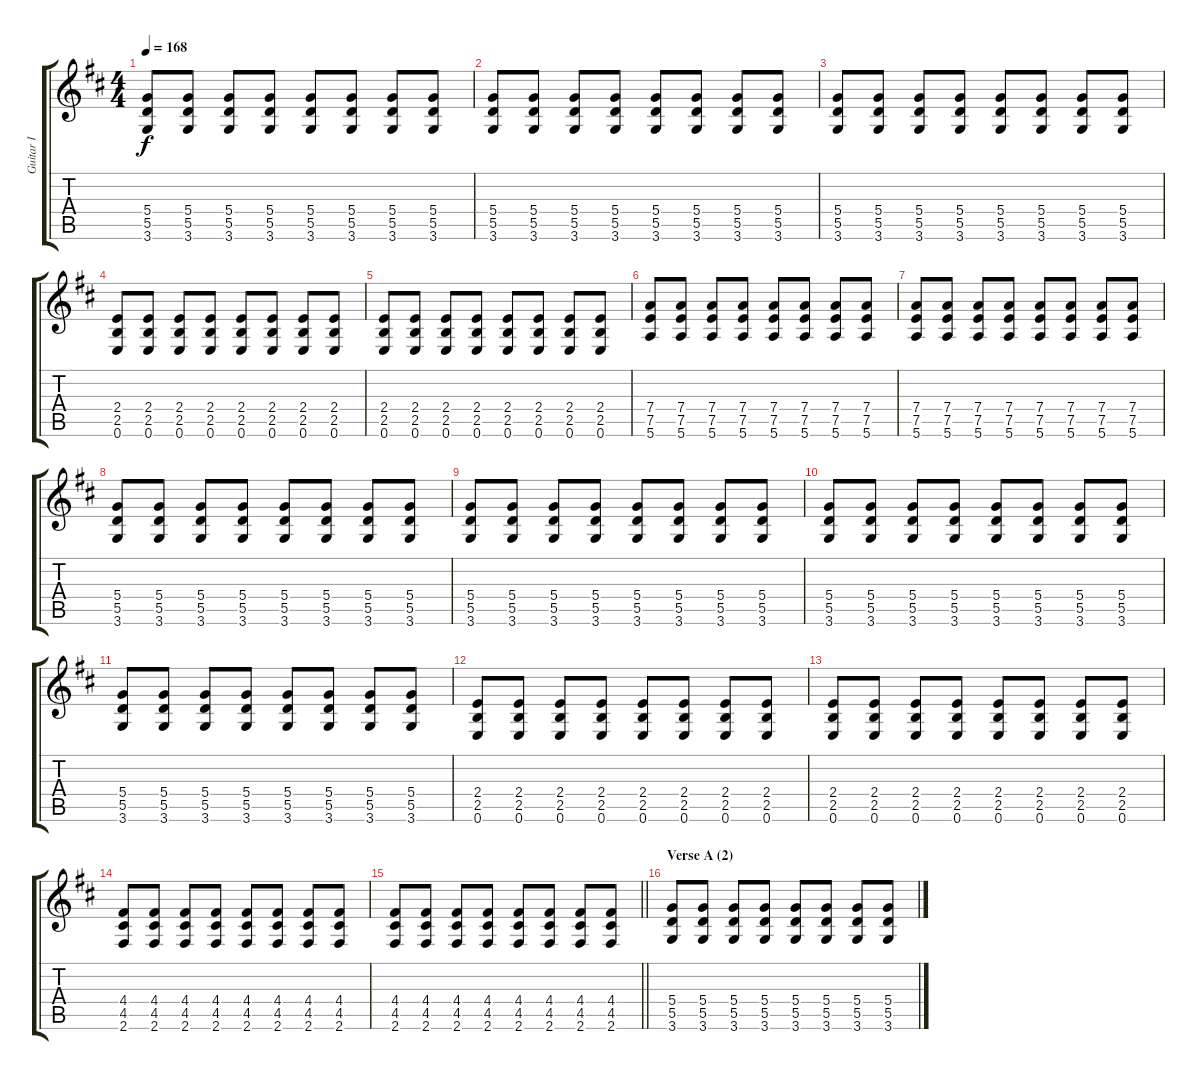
\track ("Guitar I" "Guitar I") {instrument distortionguitar}
\staff {score tabs}
\tuning (E4 B3 G3 D3 A2 E2) {hide}
\ts (4 4)
\tempo 168
\clef g2
\ks d
(5.4 5.5 3.6).8{dy f} (5.4 5.5 3.6).8 (5.4 5.5 3.6).8 (5.4 5.5 3.6).8 (5.4 5.5 3.6).8 (5.4 5.5 3.6).8 (5.4 5.5 3.6).8 (5.4 5.5 3.6).8 |
(5.4 5.5 3.6).8 (5.4 5.5 3.6).8 (5.4 5.5 3.6).8 (5.4 5.5 3.6).8 (5.4 5.5 3.6).8 (5.4 5.5 3.6).8 (5.4 5.5 3.6).8 (5.4 5.5 3.6).8 |
(5.4 5.5 3.6).8 (5.4 5.5 3.6).8 (5.4 5.5 3.6).8 (5.4 5.5 3.6).8 (5.4 5.5 3.6).8 (5.4 5.5 3.6).8 (5.4 5.5 3.6).8 (5.4 5.5 3.6).8 |
(2.4 2.5 0.6).8 (2.4 2.5 0.6).8 (2.4 2.5 0.6).8 (2.4 2.5 0.6).8 (2.4 2.5 0.6).8 (2.4 2.5 0.6).8 (2.4 2.5 0.6).8 (2.4 2.5 0.6).8 |
(2.4 2.5 0.6).8 (2.4 2.5 0.6).8 (2.4 2.5 0.6).8 (2.4 2.5 0.6).8 (2.4 2.5 0.6).8 (2.4 2.5 0.6).8 (2.4 2.5 0.6).8 (2.4 2.5 0.6).8 |
(7.4 7.5 5.6).8 (7.4 7.5 5.6).8 (7.4 7.5 5.6).8 (7.4 7.5 5.6).8 (7.4 7.5 5.6).8 (7.4 7.5 5.6).8 (7.4 7.5 5.6).8 (7.4 7.5 5.6).8 |
(7.4 7.5 5.6).8 (7.4 7.5 5.6).8 (7.4 7.5 5.6).8 (7.4 7.5 5.6).8 (7.4 7.5 5.6).8 (7.4 7.5 5.6).8 (7.4 7.5 5.6).8 (7.4 7.5 5.6).8 |
(5.4 5.5 3.6).8 (5.4 5.5 3.6).8 (5.4 5.5 3.6).8 (5.4 5.5 3.6).8 (5.4 5.5 3.6).8 (5.4 5.5 3.6).8 (5.4 5.5 3.6).8 (5.4 5.5 3.6).8 |
(5.4 5.5 3.6).8 (5.4 5.5 3.6).8 (5.4 5.5 3.6).8 (5.4 5.5 3.6).8 (5.4 5.5 3.6).8 (5.4 5.5 3.6).8 (5.4 5.5 3.6).8 (5.4 5.5 3.6).8 |
(5.4 5.5 3.6).8 (5.4 5.5 3.6).8 (5.4 5.5 3.6).8 (5.4 5.5 3.6).8 (5.4 5.5 3.6).8 (5.4 5.5 3.6).8 (5.4 5.5 3.6).8 (5.4 5.5 3.6).8 |
(5.4 5.5 3.6).8 (5.4 5.5 3.6).8 (5.4 5.5 3.6).8 (5.4 5.5 3.6).8 (5.4 5.5 3.6).8 (5.4 5.5 3.6).8 (5.4 5.5 3.6).8 (5.4 5.5 3.6).8 |
(2.4 2.5 0.6).8 (2.4 2.5 0.6).8 (2.4 2.5 0.6).8 (2.4 2.5 0.6).8 (2.4 2.5 0.6).8 (2.4 2.5 0.6).8 (2.4 2.5 0.6).8 (2.4 2.5 0.6).8 |
(2.4 2.5 0.6).8 (2.4 2.5 0.6).8 (2.4 2.5 0.6).8 (2.4 2.5 0.6).8 (2.4 2.5 0.6).8 (2.4 2.5 0.6).8 (2.4 2.5 0.6).8 (2.4 2.5 0.6).8 |
(4.4 4.5 2.6).8 (4.4 4.5 2.6).8 (4.4 4.5 2.6).8 (4.4 4.5 2.6).8 (4.4 4.5 2.6).8 (4.4 4.5 2.6).8 (4.4 4.5 2.6).8 (4.4 4.5 2.6).8 |
\barLineRight lightlight
(4.4 4.5 2.6).8 (4.4 4.5 2.6).8 (4.4 4.5 2.6).8 (4.4 4.5 2.6).8 (4.4 4.5 2.6).8 (4.4 4.5 2.6).8 (4.4 4.5 2.6).8 (4.4 4.5 2.6).8 |
\section ("" "Verse A (2)")
(5.4 5.5 3.6).8 (5.4 5.5 3.6).8 (5.4 5.5 3.6).8 (5.4 5.5 3.6).8 (5.4 5.5 3.6).8 (5.4 5.5 3.6).8 (5.4 5.5 3.6).8 (5.4 5.5 3.6).8
